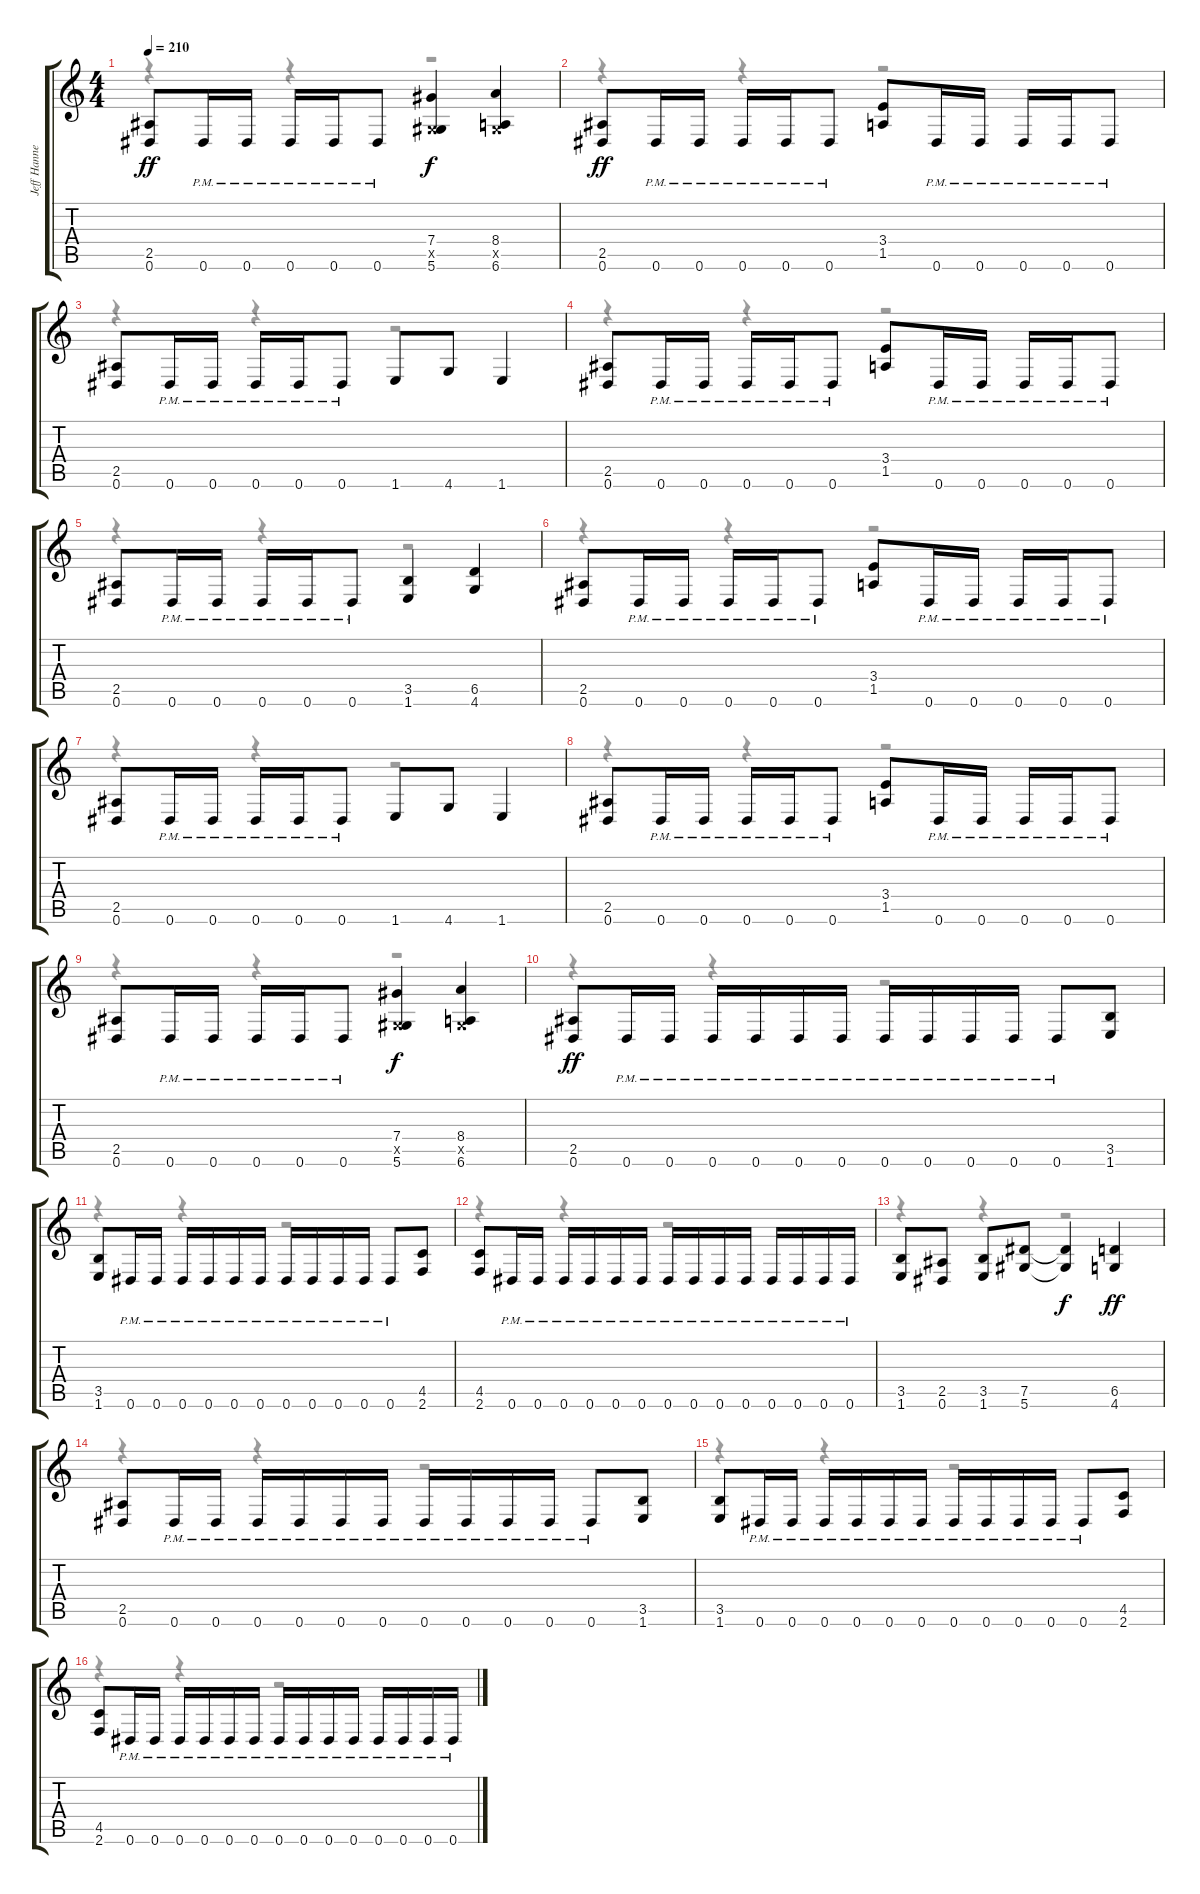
\track ("Jeff Hanneman" "Jeff Hanne") {instrument distortionguitar}
\staff {score tabs}
\tuning (Eb4 Bb3 Gb3 Db3 Ab2 Eb2) {hide}
\voice
\ts (4 4)
\tempo 210
\clef g2
\ks c
(2.5 0.6).8{dy ff} 0.6{pm}.16 0.6{pm}.16 0.6{pm}.16 0.6{pm}.16 0.6{pm}.8 (7.4 0.5{x} 5.6).4{dy f} (8.4 0.5{x} 6.6).4 |
(2.5 0.6).8{dy ff} 0.6{pm}.16 0.6{pm}.16 0.6{pm}.16 0.6{pm}.16 0.6{pm}.8 (3.4 1.5).8 0.6{pm}.16 0.6{pm}.16 0.6{pm}.16 0.6{pm}.16 0.6{pm}.8 |
(2.5 0.6).8 0.6{pm}.16 0.6{pm}.16 0.6{pm}.16 0.6{pm}.16 0.6{pm}.8 1.6.8 4.6.8 1.6.4 |
(2.5 0.6).8 0.6{pm}.16 0.6{pm}.16 0.6{pm}.16 0.6{pm}.16 0.6{pm}.8 (3.4 1.5).8 0.6{pm}.16 0.6{pm}.16 0.6{pm}.16 0.6{pm}.16 0.6{pm}.8 |
(2.5 0.6).8 0.6{pm}.16 0.6{pm}.16 0.6{pm}.16 0.6{pm}.16 0.6{pm}.8 (3.5 1.6).4 (6.5 4.6).4 |
(2.5 0.6).8 0.6{pm}.16 0.6{pm}.16 0.6{pm}.16 0.6{pm}.16 0.6{pm}.8 (3.4 1.5).8 0.6{pm}.16 0.6{pm}.16 0.6{pm}.16 0.6{pm}.16 0.6{pm}.8 |
(2.5 0.6).8 0.6{pm}.16 0.6{pm}.16 0.6{pm}.16 0.6{pm}.16 0.6{pm}.8 1.6.8 4.6.8 1.6.4 |
(2.5 0.6).8 0.6{pm}.16 0.6{pm}.16 0.6{pm}.16 0.6{pm}.16 0.6{pm}.8 (3.4 1.5).8 0.6{pm}.16 0.6{pm}.16 0.6{pm}.16 0.6{pm}.16 0.6{pm}.8 |
(2.5 0.6).8 0.6{pm}.16 0.6{pm}.16 0.6{pm}.16 0.6{pm}.16 0.6{pm}.8 (7.4 0.5{x} 5.6).4{dy f} (8.4 0.5{x} 6.6).4 |
(2.5 0.6).8{dy ff} 0.6{pm}.16 0.6{pm}.16 0.6{pm}.16 0.6{pm}.16 0.6{pm}.16 0.6{pm}.16 0.6{pm}.16 0.6{pm}.16 0.6{pm}.16 0.6{pm}.16 0.6{pm}.8 (3.5 1.6).8 |
(3.5 1.6).8 0.6{pm}.16 0.6{pm}.16 0.6{pm}.16 0.6{pm}.16 0.6{pm}.16 0.6{pm}.16 0.6{pm}.16 0.6{pm}.16 0.6{pm}.16 0.6{pm}.16 0.6{pm}.8 (4.5 2.6).8 |
(4.5 2.6).8 0.6{pm}.16 0.6{pm}.16 0.6{pm}.16 0.6{pm}.16 0.6{pm}.16 0.6{pm}.16 0.6{pm}.16 0.6{pm}.16 0.6{pm}.16 0.6{pm}.16 0.6{pm}.16 0.6{pm}.16 0.6{pm}.16 0.6{pm}.16 |
(3.5 1.6).8 (2.5 0.6).8 (3.5 1.6).8 (7.5 5.6).8 (7.5{t} 5.6{t}).4{dy f} (6.5 4.6).4{dy ff} |
(2.5 0.6).8 0.6{pm}.16 0.6{pm}.16 0.6{pm}.16 0.6{pm}.16 0.6{pm}.16 0.6{pm}.16 0.6{pm}.16 0.6{pm}.16 0.6{pm}.16 0.6{pm}.16 0.6{pm}.8 (3.5 1.6).8 |
(3.5 1.6).8 0.6{pm}.16 0.6{pm}.16 0.6{pm}.16 0.6{pm}.16 0.6{pm}.16 0.6{pm}.16 0.6{pm}.16 0.6{pm}.16 0.6{pm}.16 0.6{pm}.16 0.6{pm}.8 (4.5 2.6).8 |
(4.5 2.6).8 0.6{pm}.16 0.6{pm}.16 0.6{pm}.16 0.6{pm}.16 0.6{pm}.16 0.6{pm}.16 0.6{pm}.16 0.6{pm}.16 0.6{pm}.16 0.6{pm}.16 0.6{pm}.16 0.6{pm}.16 0.6{pm}.16 0.6{pm}.16
\voice
\clef g2
\ottava regular
\simile none
\ks c
r.4{dy f} r.4 r.2 |
r.4 r.4 r.2 |
r.4 r.4 r.2 |
r.4 r.4 r.2 |
r.4 r.4 r.2 |
r.4 r.4 r.2 |
r.4 r.4 r.2 |
r.4 r.4 r.2 |
r.4 r.4 r.2 |
r.4 r.4 r.2 |
r.4 r.4 r.2 |
r.4 r.4 r.2 |
r.4 r.4 r.2 |
r.4 r.4 r.2 |
r.4 r.4 r.2 |
r.4 r.4 r.2
